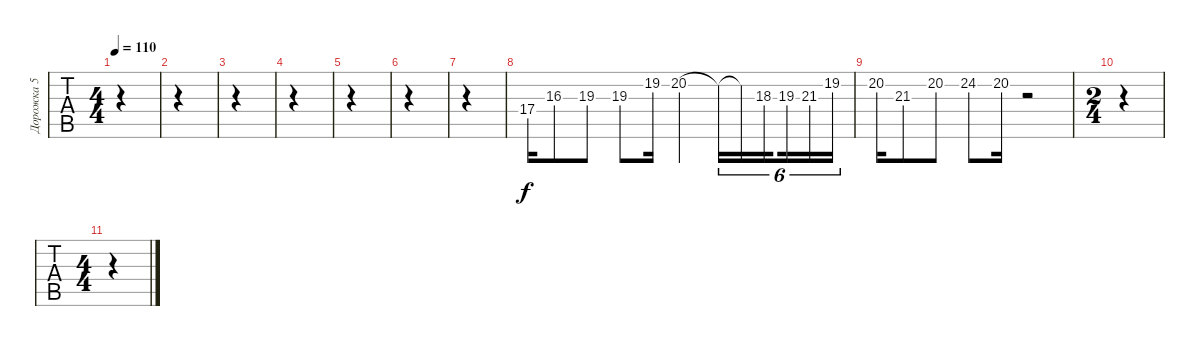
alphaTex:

\track ("Дорожка 5" "Дорожка 5") {instrument distortionguitar}
\staff {tabs}
\tuning (E4 B3 G3 D3 A2 E2) {hide}
\ts (4 4)
\tempo 110
\clef g2
\ks c
|
|
|
|
|
|
|
17.4.16 16.3.8 19.3.8 19.3.8 19.2.16 20.2.4 20.2{t}.16{tu (6 4)} 20.2{t}.16{tu (6 4)} 18.3.16{tu (6 4) beam splitsecondary} 19.3.16{tu (6 4)} 21.3.16{tu (6 4)} 19.2.16{tu (6 4)} |
20.2.16 21.3.8 20.2.8 24.2.8 20.2.16 r.2 |
\ts (2 4)
|
\ts (4 4)
